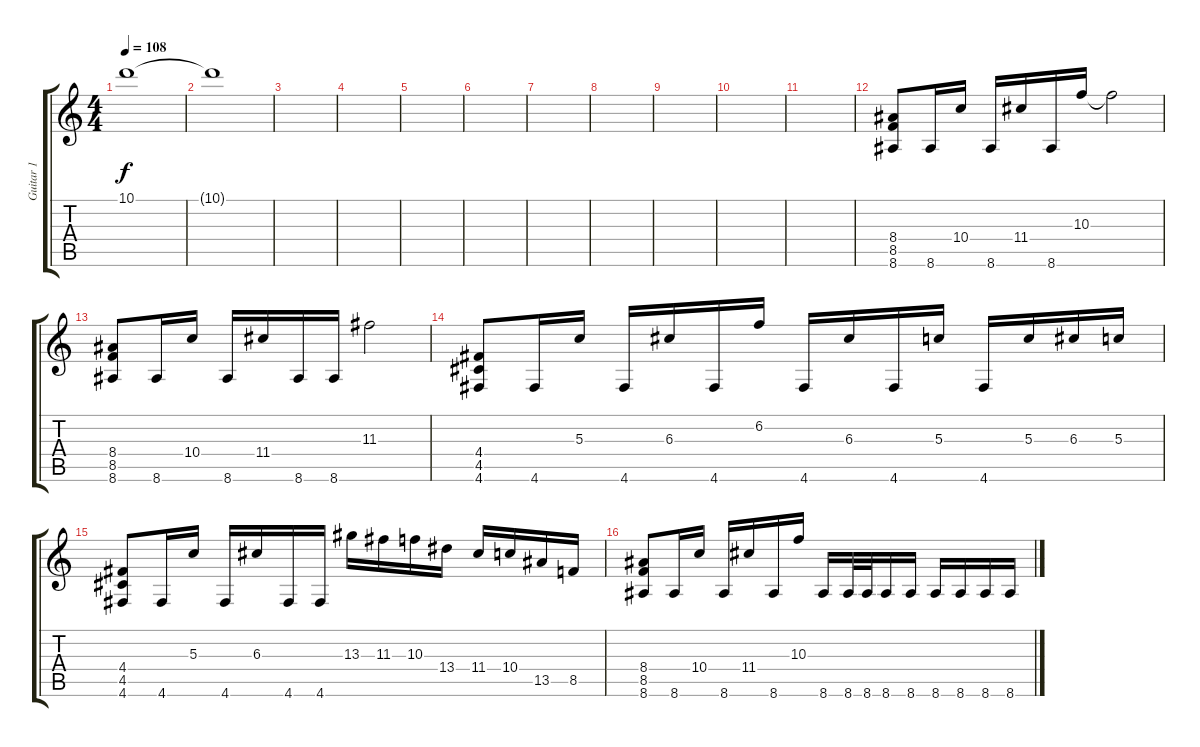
\track ("Guitar 1" "Guitar 1") {instrument distortionguitar}
\staff {score tabs}
\tuning (E4 B3 G3 D3 A2 D2) {hide}
\ts (4 4)
\tempo 108
\clef g2
\ks c
10.1.1{dy f} |
10.1{t}.1 |
|
|
|
|
|
|
|
|
|
(8.4 8.5 8.6).8{instrument distortionguitar} 8.6.16 10.4.16 8.6.16 11.4.16 8.6.16 10.3.16 10.3{t}.2 |
(8.4 8.5 8.6).8 8.6.16 10.4.16 8.6.16 11.4.16 8.6.16 8.6.16 11.3.2 |
(4.4 4.5 4.6).8 4.6.16 5.3.16 4.6.16 6.3.16 4.6.16 6.2.16 4.6.16 6.3.16 4.6.16 5.3.16 4.6.16 5.3.16 6.3.16 5.3.16 |
(4.4 4.5 4.6).8 4.6.16 5.3.16 4.6.16 6.3.16 4.6.16 4.6.16 13.3.16 11.3.16 10.3.16 13.4.16 11.4.16 10.4.16 13.5.16 8.5.16 |
(8.4 8.5 8.6).8{balance 0} 8.6.16 10.4.16 8.6.16 11.4.16 8.6.16 10.3.16 8.6.16 8.6.32 8.6.32 8.6.16 8.6.16 8.6.16 8.6.16 8.6.16 8.6.16
